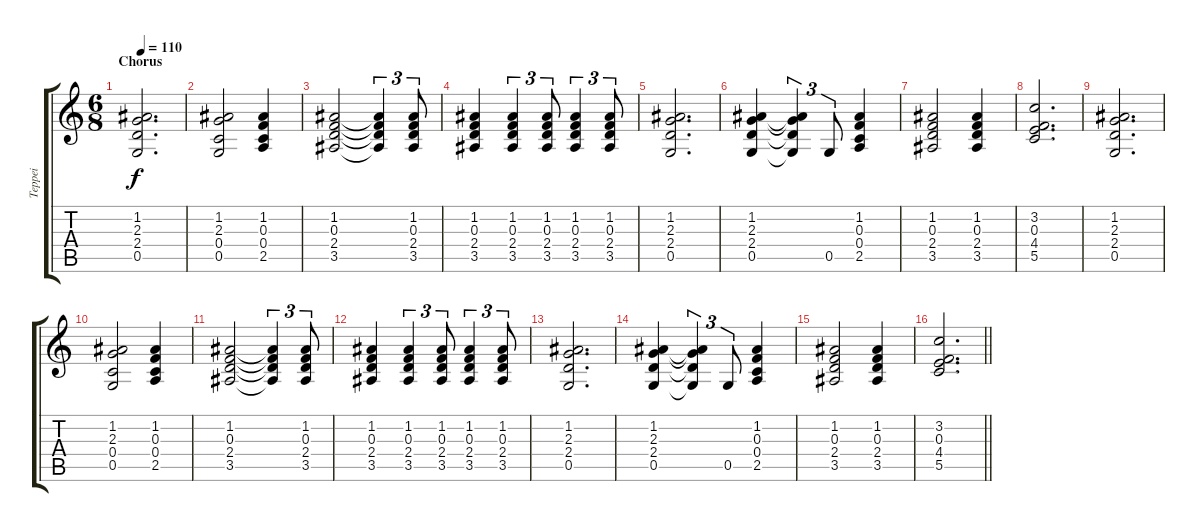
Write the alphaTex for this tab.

\track ("Teppei" "Teppei") {instrument electricguitarjazz}
\staff {score tabs}
\tuning (D4 A3 F3 C3 G2 D2) {hide}
\ts (6 8)
\section ("" "Chorus")
\tempo 110
\clef g2
\ks c
(1.2 2.3 2.4 0.5).2{d dy f} |
(1.2 2.3 0.4 0.5).2 (1.2 0.3 0.4 2.5).4 |
(1.2 0.3 2.4 3.5).2 (1.2{t} 0.3{t} 2.4{t} 3.5{t}).4{tu (3 2)} (1.2 0.3 2.4 3.5).8{tu (3 2)} |
(1.2 0.3 2.4 3.5).4 (1.2 0.3 2.4 3.5).4{tu (3 2)} (1.2 0.3 2.4 3.5).8{tu (3 2)} (1.2 0.3 2.4 3.5).4{tu (3 2)} (1.2 0.3 2.4 3.5).8{tu (3 2)} |
(1.2 2.3 2.4 0.5).2{d} |
(1.2 2.3 2.4 0.5).4 (1.2{t} 2.3{t} 2.4{t} 0.5{t}).4{tu (3 2)} 0.5.8{tu (3 2)} (1.2 0.3 0.4 2.5).4 |
(1.2 0.3 2.4 3.5).2 (1.2 0.3 2.4 3.5).4 |
(3.2 0.3 4.4 5.5).2{d} |
(1.2 2.3 2.4 0.5).2{d} |
(1.2 2.3 0.4 0.5).2 (1.2 0.3 0.4 2.5).4 |
(1.2 0.3 2.4 3.5).2 (1.2{t} 0.3{t} 2.4{t} 3.5{t}).4{tu (3 2)} (1.2 0.3 2.4 3.5).8{tu (3 2)} |
(1.2 0.3 2.4 3.5).4 (1.2 0.3 2.4 3.5).4{tu (3 2)} (1.2 0.3 2.4 3.5).8{tu (3 2)} (1.2 0.3 2.4 3.5).4{tu (3 2)} (1.2 0.3 2.4 3.5).8{tu (3 2)} |
(1.2 2.3 2.4 0.5).2{d} |
(1.2 2.3 2.4 0.5).4 (1.2{t} 2.3{t} 2.4{t} 0.5{t}).4{tu (3 2)} 0.5.8{tu (3 2)} (1.2 0.3 0.4 2.5).4 |
(1.2 0.3 2.4 3.5).2 (1.2 0.3 2.4 3.5).4 |
\barLineRight lightlight
(3.2 0.3 4.4 5.5).2{d}
